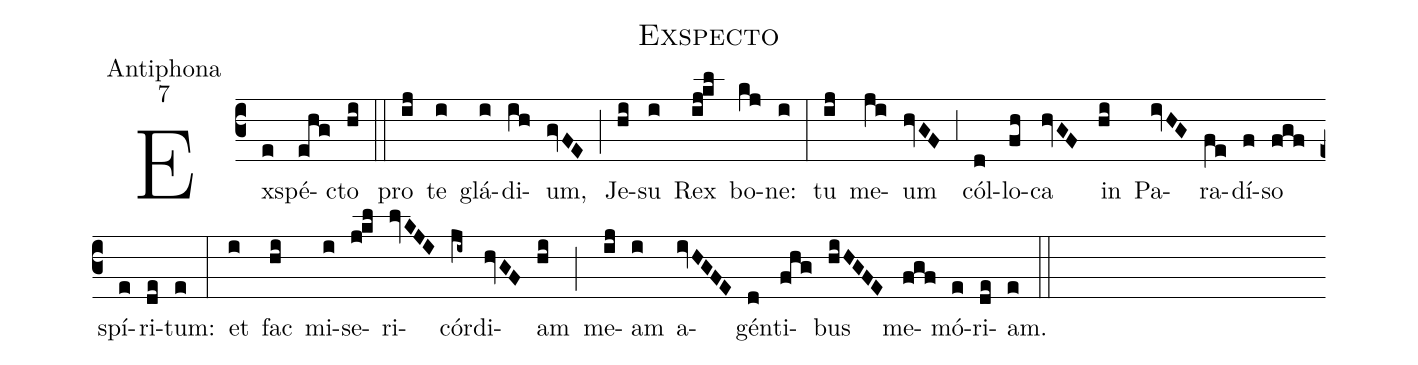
name:Exspecto;
office-part:Antiphona;
mode:7;
%%
(c3) Ex(e)spé(ehg)cto(hi) (::) pro(ij) te(i) glá(i)di(ih)um,(gvFE) (;) Je(hi)su(i) Rex(ij!kl) bo(kj)ne:(i) (:) tu(ij) me(ji)um(hvGF) (;3) cól(d)lo(fh)ca(hvGF) in(hi) Pa(ivHG)ra(fe)dí(f)so(fgf) spí(e)ri(de)tum:(e) (:) et(i) fac(hi) mi(i)se(j!kl)ri(lvKJI)cór(ji~)di(hvGF)am(hi) (;) me(ij)am(i) a(ivHGFE)gén(d)ti(fhg)bus(hiHGFE) me(fgf)mó(e)ri(de)am.(e) (::)
